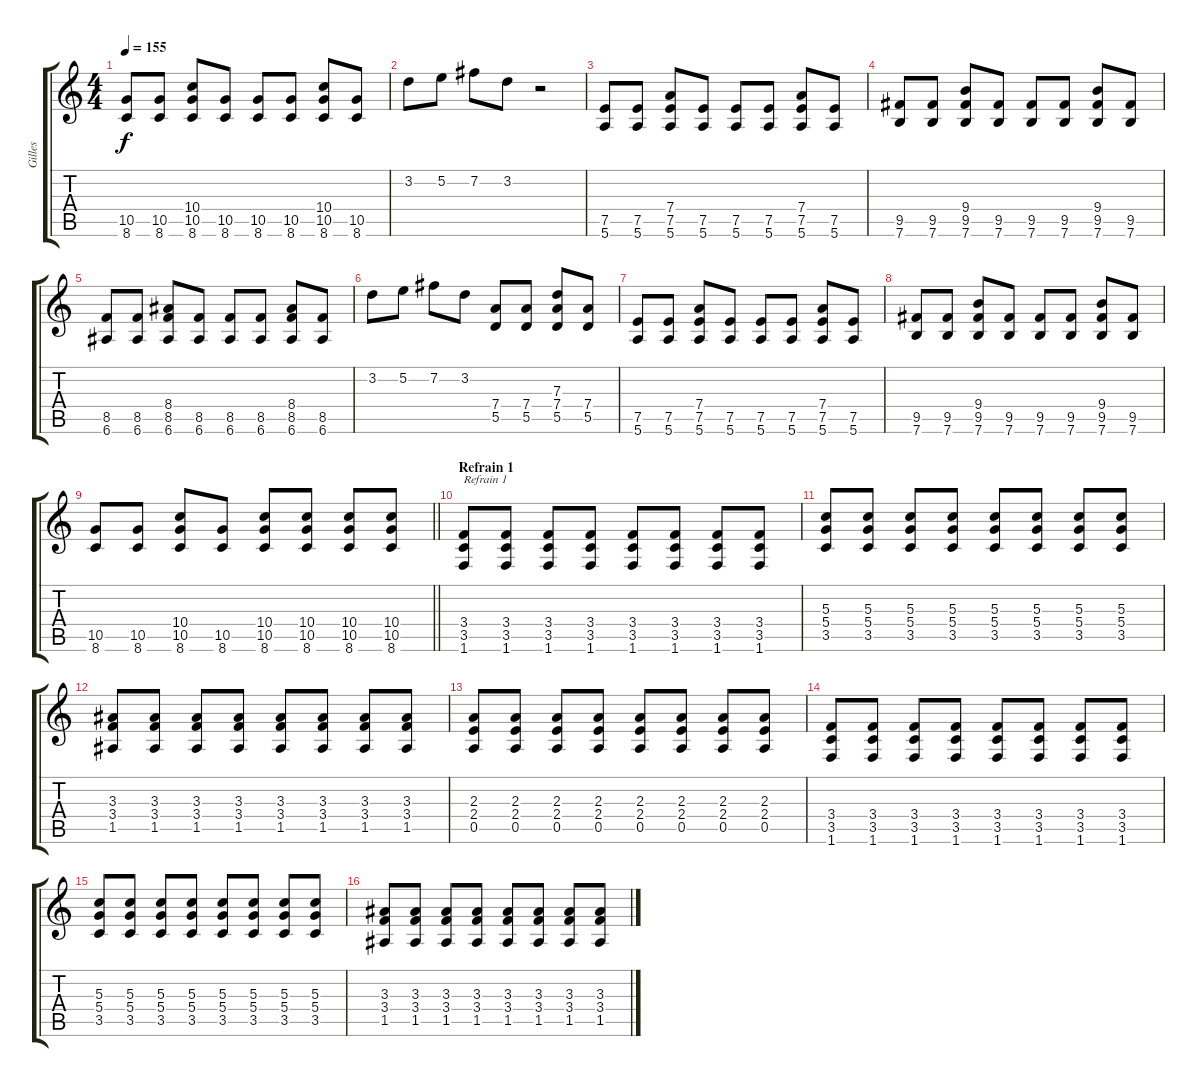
\track ("Gilles" "Gilles") {instrument distortionguitar}
\staff {score tabs}
\tuning (E4 B3 G3 D3 A2 E2) {hide}
\ts (4 4)
\tempo 155
\clef g2
\ks c
(10.5 8.6).8{dy f instrument electricguitarmuted} (10.5 8.6).8 (10.4 10.5 8.6).8{instrument distortionguitar} (10.5 8.6).8{instrument electricguitarmuted} (10.5 8.6).8 (10.5 8.6).8 (10.4 10.5 8.6).8{instrument overdrivenguitar} (10.5 8.6).8{instrument electricguitarmuted} |
3.2.8{volume 10 instrument distortionguitar} 5.2.8 7.2.8 3.2.8 r.2 |
(7.5 5.6).8{volume 9 instrument electricguitarmuted} (7.5 5.6).8 (7.4 7.5 5.6).8{instrument distortionguitar} (7.5 5.6).8{instrument electricguitarmuted} (7.5 5.6).8 (7.5 5.6).8 (7.4 7.5 5.6).8{instrument overdrivenguitar} (7.5 5.6).8{instrument electricguitarmuted} |
(9.5 7.6).8{instrument electricguitarmuted} (9.5 7.6).8 (9.4 9.5 7.6).8{instrument distortionguitar} (9.5 7.6).8{instrument electricguitarmuted} (9.5 7.6).8 (9.5 7.6).8 (9.4 9.5 7.6).8{instrument overdrivenguitar} (9.5 7.6).8{instrument electricguitarmuted} |
(8.5 6.6).8{instrument electricguitarmuted} (8.5 6.6).8 (8.4 8.5 6.6).8{instrument distortionguitar} (8.5 6.6).8{instrument electricguitarmuted} (8.5 6.6).8 (8.5 6.6).8 (8.4 8.5 6.6).8{instrument overdrivenguitar} (8.5 6.6).8{instrument electricguitarmuted} |
3.2.8{instrument distortionguitar} 5.2.8 7.2.8 3.2.8 (7.4 5.5).8{instrument electricguitarmuted} (7.4 5.5).8 (7.3 7.4 5.5).8{instrument distortionguitar} (7.4 5.5).8{instrument electricguitarmuted} |
(7.5 5.6).8{instrument electricguitarmuted} (7.5 5.6).8 (7.4 7.5 5.6).8{instrument distortionguitar} (7.5 5.6).8{instrument electricguitarmuted} (7.5 5.6).8 (7.5 5.6).8 (7.4 7.5 5.6).8{instrument overdrivenguitar} (7.5 5.6).8{instrument electricguitarmuted} |
(9.5 7.6).8{instrument electricguitarmuted} (9.5 7.6).8 (9.4 9.5 7.6).8{instrument distortionguitar} (9.5 7.6).8{instrument electricguitarmuted} (9.5 7.6).8 (9.5 7.6).8 (9.4 9.5 7.6).8{instrument overdrivenguitar} (9.5 7.6).8{instrument electricguitarmuted} |
\barLineRight lightlight
(10.5 8.6).8{instrument electricguitarmuted} (10.5 8.6).8 (10.4 10.5 8.6).8{instrument distortionguitar} (10.5 8.6).8{instrument electricguitarmuted} (10.4 10.5 8.6).8{instrument distortionguitar} (10.4 10.5 8.6).8 (10.4 10.5 8.6).8{instrument overdrivenguitar} (10.4 10.5 8.6).8 |
\section ("" "Refrain 1")
(3.4 3.5 1.6).8{txt "Refrain 1" instrument overdrivenguitar} (3.4 3.5 1.6).8 (3.4 3.5 1.6).8 (3.4 3.5 1.6).8 (3.4 3.5 1.6).8 (3.4 3.5 1.6).8 (3.4 3.5 1.6).8 (3.4 3.5 1.6).8 |
(5.3 5.4 3.5).8 (5.3 5.4 3.5).8 (5.3 5.4 3.5).8 (5.3 5.4 3.5).8 (5.3 5.4 3.5).8 (5.3 5.4 3.5).8 (5.3 5.4 3.5).8 (5.3 5.4 3.5).8 |
(3.3 3.4 1.5).8 (3.3 3.4 1.5).8 (3.3 3.4 1.5).8 (3.3 3.4 1.5).8 (3.3 3.4 1.5).8 (3.3 3.4 1.5).8 (3.3 3.4 1.5).8 (3.3 3.4 1.5).8 |
(2.3 2.4 0.5).8 (2.3 2.4 0.5).8 (2.3 2.4 0.5).8 (2.3 2.4 0.5).8 (2.3 2.4 0.5).8 (2.3 2.4 0.5).8 (2.3 2.4 0.5).8 (2.3 2.4 0.5).8 |
(3.4 3.5 1.6).8{instrument overdrivenguitar} (3.4 3.5 1.6).8 (3.4 3.5 1.6).8 (3.4 3.5 1.6).8 (3.4 3.5 1.6).8 (3.4 3.5 1.6).8 (3.4 3.5 1.6).8 (3.4 3.5 1.6).8 |
(5.3 5.4 3.5).8 (5.3 5.4 3.5).8 (5.3 5.4 3.5).8 (5.3 5.4 3.5).8 (5.3 5.4 3.5).8 (5.3 5.4 3.5).8 (5.3 5.4 3.5).8 (5.3 5.4 3.5).8 |
(3.3 3.4 1.5).8 (3.3 3.4 1.5).8 (3.3 3.4 1.5).8 (3.3 3.4 1.5).8 (3.3 3.4 1.5).8 (3.3 3.4 1.5).8 (3.3 3.4 1.5).8 (3.3 3.4 1.5).8
